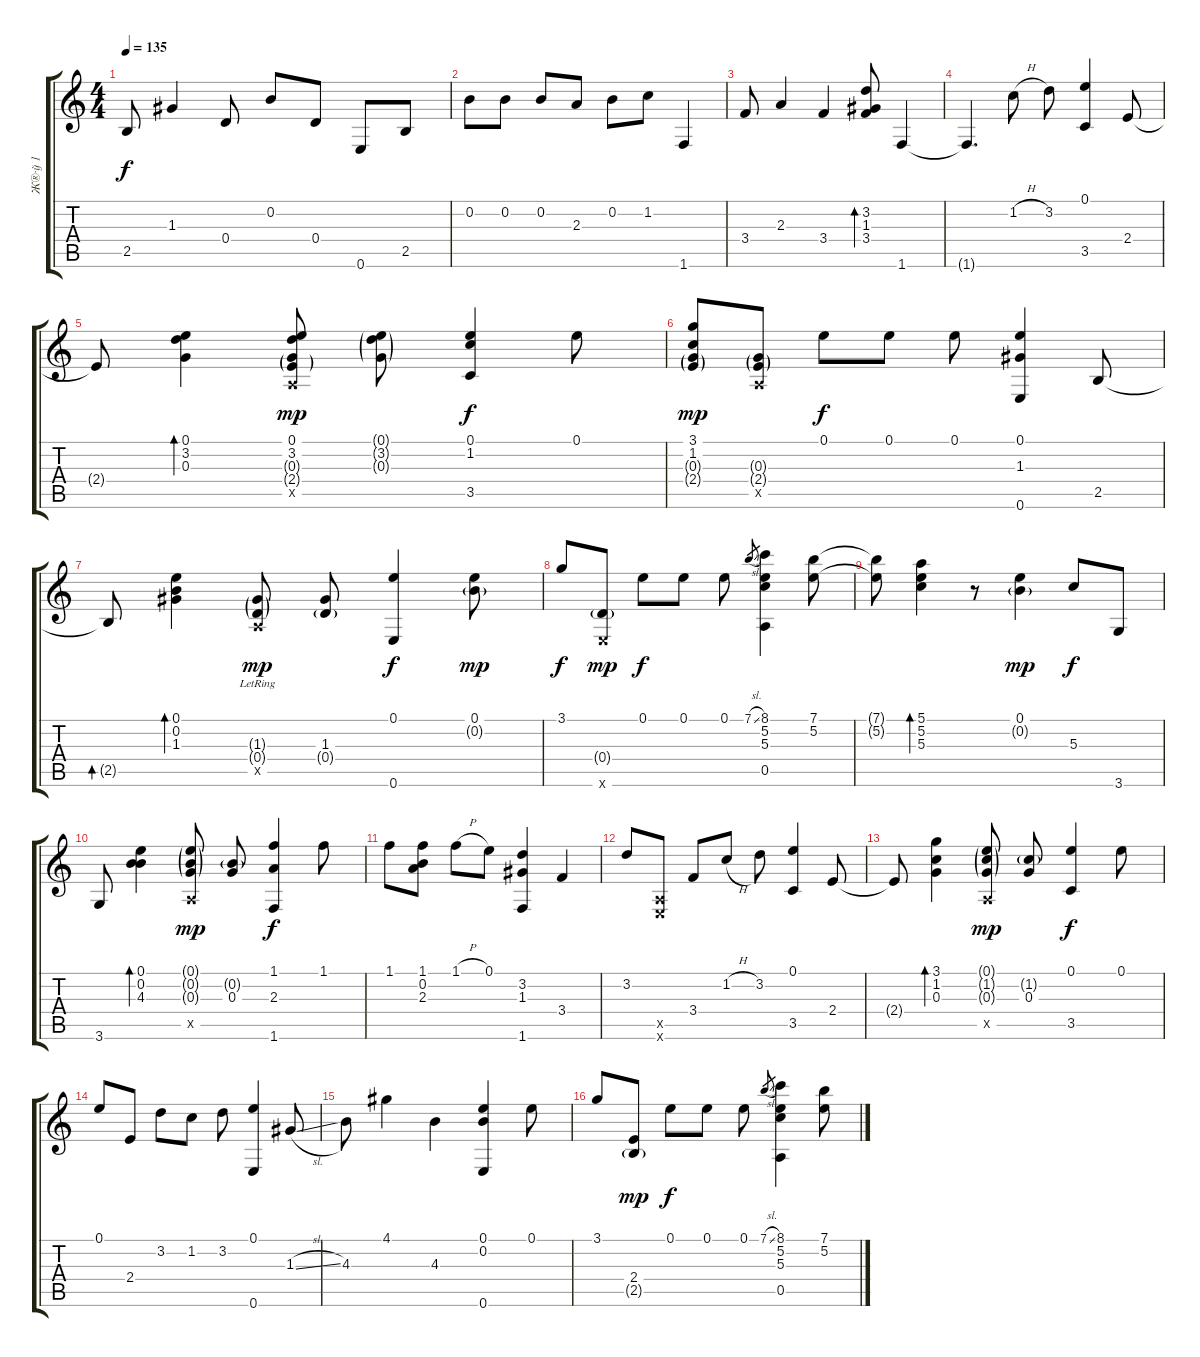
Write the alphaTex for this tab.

\track ("Ж®·ў 1" "Ж®·ў 1") {instrument acousticguitarsteel}
\staff {score tabs}
\tuning (E4 B3 G3 D3 A2 E2) {hide}
\ts (4 4)
\tempo 135
\clef g2
\ks c
2.5.8{dy f} 1.3.4 0.4.8 0.2.8 0.4.8 0.6.8 2.5.8 |
0.2.8 0.2.8 0.2.8 2.3.8 0.2.8 1.2.8 1.6.4 |
3.4.8 2.3.4 3.4.4 (3.2 1.3 3.4).8{bd 240} 1.6.4 |
1.6{t}.4{d} 1.2{h}.8 3.2.8 (0.1 3.5).4 2.4.8 |
2.4{t}.8 (0.1 3.2 0.3).4{bd 120} (0.1 3.2 0.3{g} 2.4{g} 0.5{x}).8{dy mp} (0.1{g} 3.2{g} 0.3{g}).8 (0.1 1.2 3.5).4{dy f} 0.1.8 |
(3.1 1.2 0.3{g} 2.4{g}).8{dy mp} (0.3{g} 2.4{g} 0.5{x}).8 0.1.8{dy f} 0.1.8 0.1.8 (0.1 1.3 0.6).4 2.5.8 |
2.5{t}.8{bd 240} (0.1 0.2 1.3).4{bd 240} (1.3{g lr} 0.4{g lr} 0.5{x}).8{dy mp} (1.3 0.4{g}).8 (0.1 0.6).4{dy f} (0.1 0.2{g}).8{dy mp} |
3.1.8{dy f} (0.4{g} 0.6{x}).8{dy mp} 0.1.8{dy f} 0.1.8 0.1.8 7.1{sl}.8{gr} (8.1 5.2 5.3 0.5).4 (7.1 5.2).8 |
(7.1{t} 5.2{t}).8 (5.1 5.2 5.3).4{bd 240} r.8 (0.1 0.2{g}).4{dy mp} 5.3.8{dy f} 3.6.8 |
3.6.8 (0.1 0.2 4.3).4{bd 120} (0.1{g} 0.2{g} 0.3{g} 0.5{x}).8{dy mp} (0.2{g} 0.3).8 (1.1 2.3 1.6).4{dy f} 1.1.8 |
1.1.8 (1.1 0.2 2.3).8 1.1{h}.8 0.1.8 (3.2 1.3 1.6).4 3.4.4 |
3.2.8 (0.5{x} 0.6{x}).8 3.4.8 1.2{h}.8 3.2.8 (0.1 3.5).4 2.4.8 |
2.4{t}.8 (3.1 1.2 0.3).4{bd 240} (0.1{g} 1.2{g} 0.3{g} 0.5{x}).8{dy mp} (1.2{g} 0.3).8 (0.1 3.5).4{dy f} 0.1.8 |
0.1.8 2.4.8 3.2.8 1.2.8 3.2.8 (0.1 0.6).4 1.3{sl}.8 |
4.3.8 4.1.4 4.3.4 (0.1 0.2 0.6).4 0.1.8 |
3.1.8 (2.4 2.5{g}).8{dy mp} 0.1.8{dy f} 0.1.8 0.1.8 7.1{sl}.8{gr} (8.1 5.2 5.3 0.5).4 (7.1 5.2).8
